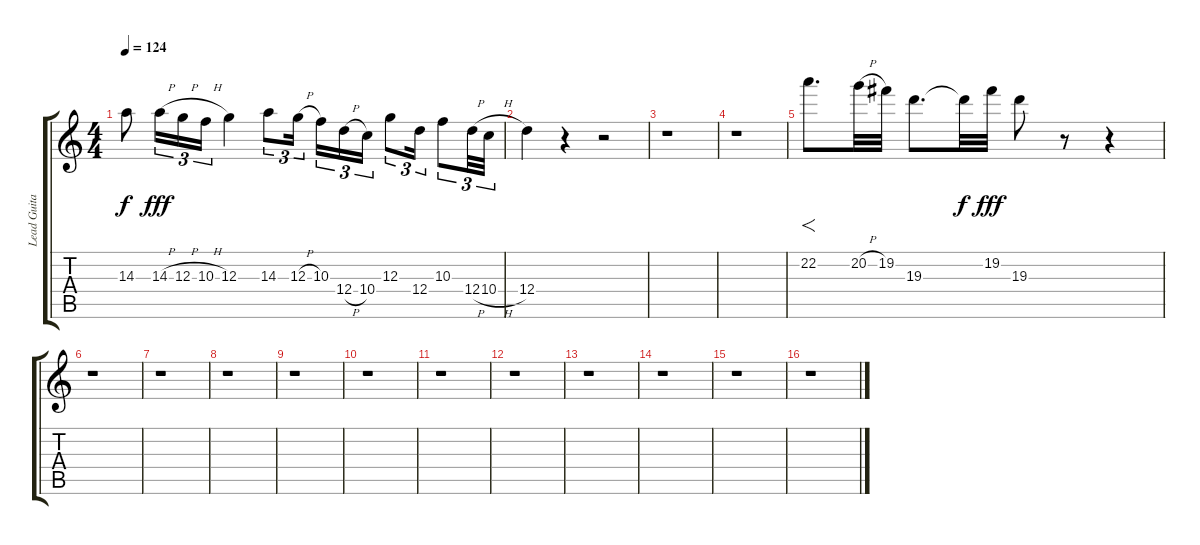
\track ("Lead Guitar" "Lead Guita") {instrument distortionguitar}
\staff {score tabs}
\tuning (E4 B3 G3 D3 A2 E2) {hide}
\ts (4 4)
\tempo 124
\clef g2
\ks c
14.3{t}.8{dy f} 14.3{h}.16{tu (3 2) dy fff} 12.3{h}.16{tu (3 2)} 10.3{h}.16{tu (3 2)} 12.3.4 14.3.8{tu (3 2)} 12.3{h}.16{tu (3 2) beam splitsecondary} 10.3.16{tu (3 2)} 12.4{h}.16{tu (3 2)} 10.4.16{tu (3 2)} 12.3.8{tu (3 2)} 12.4.16{tu (3 2)} 10.3.8{tu (3 2)} 12.4{h}.32{tu (3 2)} 10.4{h}.32{tu (3 2)} |
12.4.4 r.4 r.2 |
r.1 |
r.1 |
22.2.8{f d} 20.2{h}.32 19.2.32 19.3.8{d} 19.3{t}.32{dy f} 19.2.32{dy fff} 19.3.8 r.8 r.4 |
r.1 |
r.1 |
r.1 |
r.1 |
r.1 |
r.1 |
r.1 |
r.1 |
r.1 |
r.1 |
r.1
